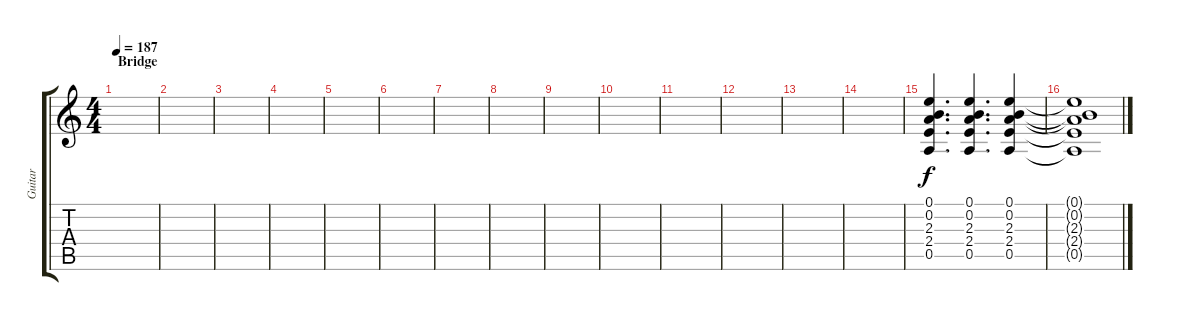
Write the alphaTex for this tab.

\track ("Guitar" "Guitar") {instrument distortionguitar}
\staff {score tabs}
\tuning (E4 B3 G3 D3 A2 E2) {hide}
\ts (4 4)
\section ("" "Bridge")
\tempo 187
\clef g2
\ks c
|
|
|
|
|
|
|
|
|
|
|
|
|
|
(0.1 0.2 2.3 2.4 0.5).4{d} (0.1 0.2 2.3 2.4 0.5).4{d} (0.1 0.2 2.3 2.4 0.5).4 |
(0.1{t} 0.2{t} 2.3{t} 2.4{t} 0.5{t}).1{volume 7}
